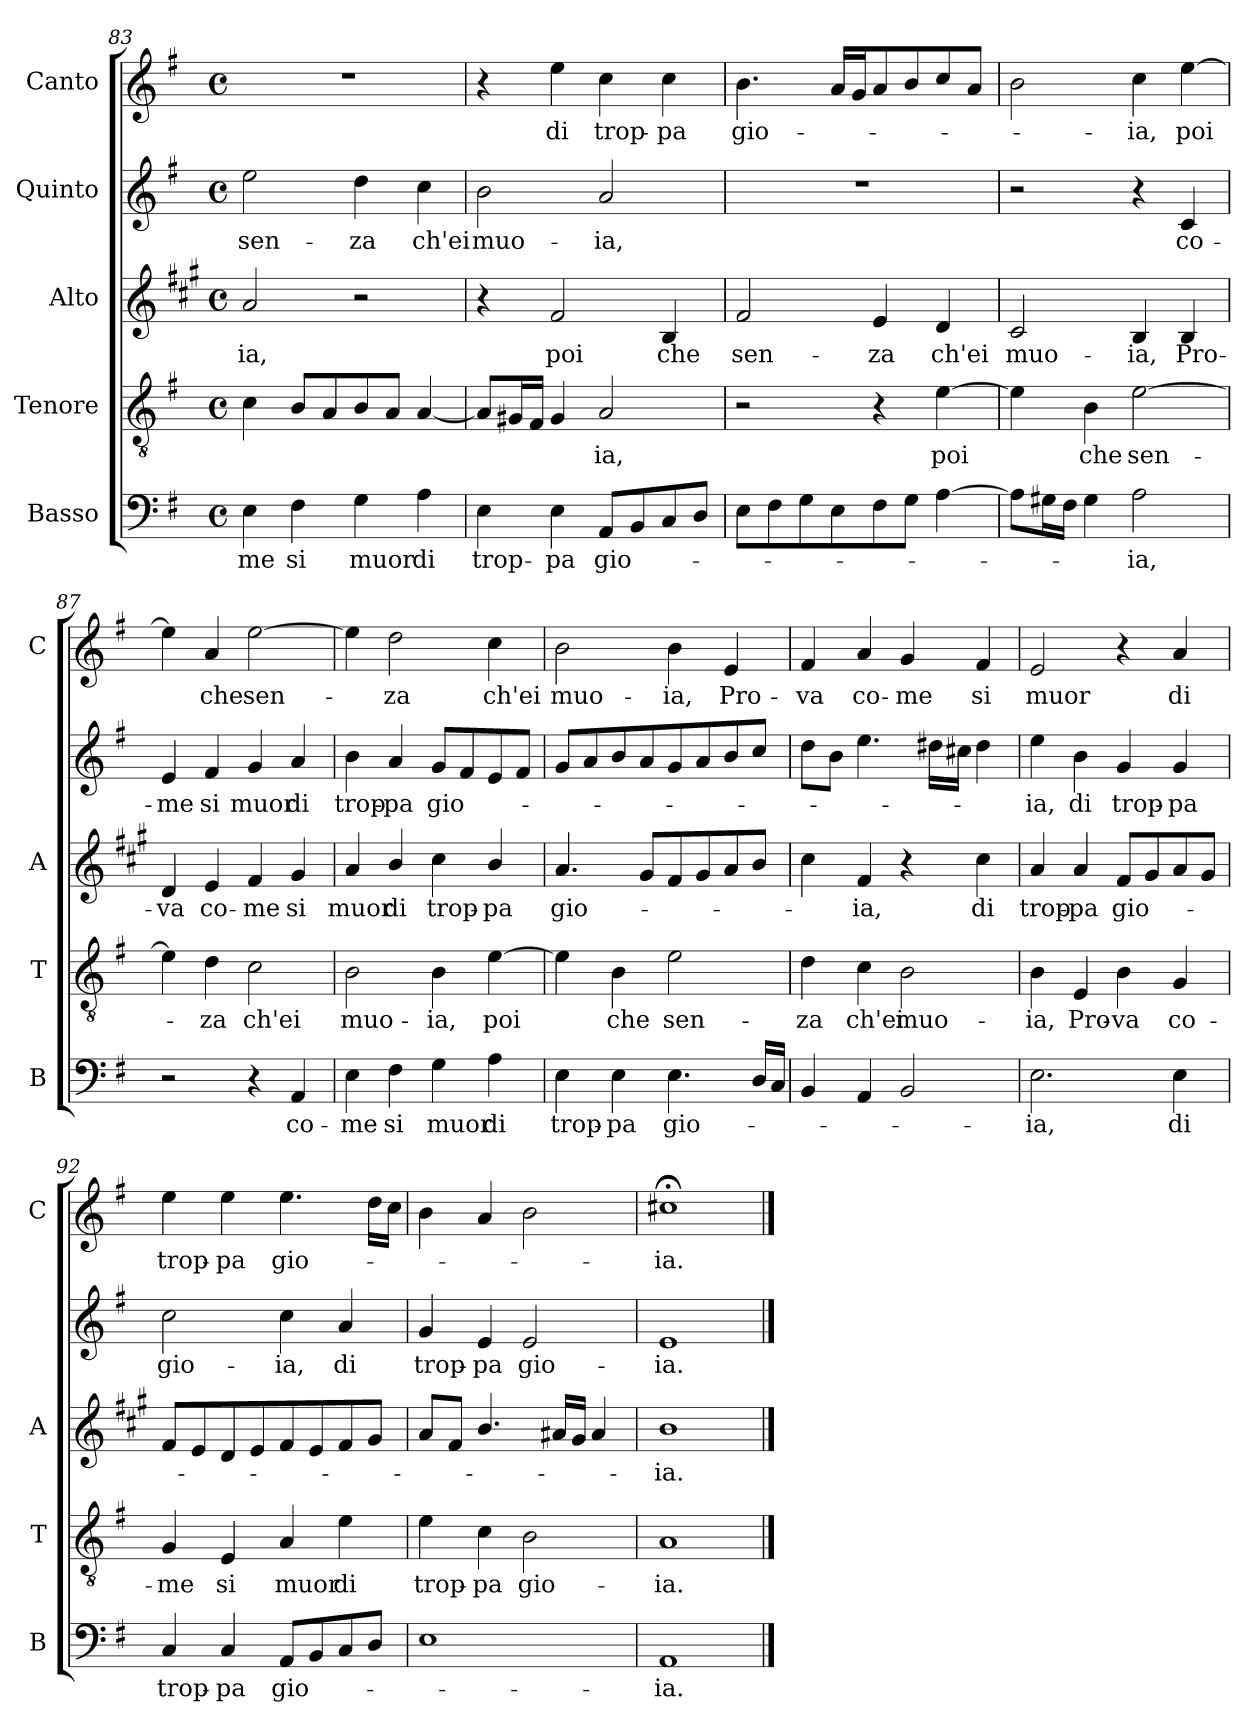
**kern	**text	**kern	**text	**kern	**text	**kern	**text	**kern	**text
*part5	*part5	*part4	*part4	*part3	*part3	*part2	*part2	*part1	*part1
*staff5	*staff5	*staff4	*staff4	*staff3	*staff3	*staff2	*staff2	*staff1	*staff1
*I"Basso	*	*I"Tenore	*	*I"Alto	*	*I"Quinto	*	*I"Canto	*
*I'B	*	*I'T	*	*I'A	*	*	*	*I'C	*
!!LO:LB:g=z
*clefF4	*	*clefGv2	*	*clefG2	*	*clefG2	*	*clefG2	*
*	*	*	*	*ITrd1c2	*	*	*	*	*
*k[f#]	*	*k[f#]	*	*k[f#]	*	*k[f#]	*	*k[f#]	*
*G:	*	*G:	*	*G:	*	*G:	*	*G:	*
*M4/4	*	*M4/4	*	*M4/4	*	*M4/4	*	*M4/4	*
*met(c)	*	*met(c)	*	*met(c)	*	*met(c)	*	*met(c)	*
=83	=83	=83	=83	=83	=83	=83	=83	=83	=83
!	!LO:LY:b	!	!	!	!LO:LY:b	!	!LO:LY:b	!	!
4E\	-me	4c\	.	2g/	-ia,	2ee\	sen-	1r	.
!	!LO:LY:b	!	!	!	!	!	!	!	!
4F#\	si	8B/L	.	.	.	.	.	.	.
.	.	8A/	.	.	.	.	.	.	.
!	!LO:LY:b	!	!	!	!	!	!LO:LY:b	!	!
4G\	muor	8B/	.	2r	.	4dd\	-za	.	.
.	.	8A/J	.	.	.	.	.	.	.
!	!LO:LY:b	!	!	!	!	!	!LO:LY:b	!	!
4A\	di	[4A/	.	.	.	4cc\	ch'ei	.	.
=84	=84	=84	=84	=84	=84	=84	=84	=84	=84
!	!LO:LY:b	!	!	!	!	!	!LO:LY:b	!	!
4E\	trop-	8A/L]	.	4r	.	2b\	muo-	4r	.
.	.	16G#X/L	.	.	.	.	.	.	.
.	.	16F#/JJ	.	.	.	.	.	.	.
!	!LO:LY:b	!	!	!	!LO:LY:b	!	!	!	!LO:LY:b
4E\	-pa	4G#/	.	2e/	poi	.	.	4ee\	di
!	!LO:LY:b	!	!LO:LY:b	!	!	!	!LO:LY:b	!	!LO:LY:b
8AA/L	gio-	2A/	-ia,	.	.	2a/	-ia,	4cc\	trop-
8BB/	.	.	.	.	.	.	.	.	.
!	!	!	!	!	!LO:LY:b	!	!	!	!LO:LY:b
8C/	.	.	.	4A/	che	.	.	4cc\	-pa
8D/J	.	.	.	.	.	.	.	.	.
=85	=85	=85	=85	=85	=85	=85	=85	=85	=85
!	!	!	!	!	!LO:LY:b	!	!	!	!LO:LY:b
8E\L	.	2r	.	2e/	sen-	1r	.	4.b\	gio-
8F#\	.	.	.	.	.	.	.	.	.
8G\	.	.	.	.	.	.	.	.	.
8E\	.	.	.	.	.	.	.	16a/LL	.
.	.	.	.	.	.	.	.	16g/J	.
!	!	!	!	!	!LO:LY:b	!	!	!	!
8F#\	.	4r	.	4d/	-za	.	.	8a/	.
8G\J	.	.	.	.	.	.	.	8b/	.
!	!	!	!LO:LY:b	!	!LO:LY:b	!	!	!	!
[4A\	.	[4e\	poi	4c/	ch'ei	.	.	8cc/	.
.	.	.	.	.	.	.	.	8a/J	.
=86	=86	=86	=86	=86	=86	=86	=86	=86	=86
!	!	!	!	!	!LO:LY:b	!	!	!	!
8A\L]	.	4e\]	.	2B/	muo-	2r	.	2b\	.
16G#X\L	.	.	.	.	.	.	.	.	.
16F#\JJ	.	.	.	.	.	.	.	.	.
!	!	!	!LO:LY:b	!	!	!	!	!	!
4G#\	.	4B\	che	.	.	.	.	.	.
!	!LO:LY:b	!	!LO:LY:b	!	!LO:LY:b	!	!	!	!LO:LY:b
2A\	-ia,	[2e\	sen-	4A/	-ia,	4r	.	4cc\	-ia,
!	!	!	!	!	!LO:LY:b	!	!LO:LY:b	!	!LO:LY:b
.	.	.	.	4A/	Pro-	4c/	co-	[4ee\	poi
=87	=87	=87	=87	=87	=87	=87	=87	=87	=87
!	!	!	!	!	!LO:LY:b	!	!LO:LY:b	!	!
2r	.	4e\]	.	4c/	-va	4e/	-me	4ee\]	.
!	!	!	!LO:LY:b	!	!LO:LY:b	!	!LO:LY:b	!	!LO:LY:b
.	.	4d\	-za	4d/	co-	4f#/	si	4a/	che
!	!	!	!LO:LY:b	!	!LO:LY:b	!	!LO:LY:b	!	!LO:LY:b
4r	.	2c\	ch'ei	4e/	-me	4g/	muor	[2ee\	sen-
!	!LO:LY:b	!	!	!	!LO:LY:b	!	!LO:LY:b	!	!
4AA/	co-	.	.	4f#/	si	4a/	di	.	.
=88	=88	=88	=88	=88	=88	=88	=88	=88	=88
!	!LO:LY:b	!	!LO:LY:b	!	!LO:LY:b	!	!LO:LY:b	!	!
4E\	-me	2B\	muo-	4g/	muor	4b\	trop-	4ee\]	.
!	!LO:LY:b	!	!	!	!LO:LY:b	!	!LO:LY:b	!	!LO:LY:b
4F#\	si	.	.	4a/	di	4a/	-pa	2dd\	-za
!	!LO:LY:b	!	!LO:LY:b	!	!LO:LY:b	!	!LO:LY:b	!	!
4G\	muor	4B\	-ia,	4b\	trop-	8g/L	gio-	.	.
.	.	.	.	.	.	8f#/	.	.	.
!	!LO:LY:b	!	!LO:LY:b	!	!LO:LY:b	!	!	!	!LO:LY:b
4A\	di	[4e\	poi	4a/	-pa	8e/	.	4cc\	ch'ei
.	.	.	.	.	.	8f#/J	.	.	.
!!LO:PB:g=z
=89	=89	=89	=89	=89	=89	=89	=89	=89	=89
!	!LO:LY:b	!	!	!	!LO:LY:b	!	!	!	!LO:LY:b
4E\	trop-	4e\]	.	4.g/	gio-	8g/L	.	2b\	muo-
.	.	.	.	.	.	8a/	.	.	.
!	!LO:LY:b	!	!LO:LY:b	!	!	!	!	!	!
4E\	-pa	4B\	che	.	.	8b/	.	.	.
.	.	.	.	8f#/L	.	8a/	.	.	.
!	!LO:LY:b	!	!LO:LY:b	!	!	!	!	!	!LO:LY:b
4.E\	gio-	2e\	sen-	8e/	.	8g/	.	4b\	-ia,
.	.	.	.	8f#/	.	8a/	.	.	.
!	!	!	!	!	!	!	!	!	!LO:LY:b
.	.	.	.	8g/	.	8b/	.	4e/	Pro-
16D/LL	.	.	.	8a/J	.	8cc/J	.	.	.
16C/JJ	.	.	.	.	.	.	.	.	.
=90	=90	=90	=90	=90	=90	=90	=90	=90	=90
!	!	!	!LO:LY:b	!	!	!	!	!	!LO:LY:b
4BB/	.	4d\	-za	4b\	.	8dd\L	.	4f#/	-va
.	.	.	.	.	.	8b\J	.	.	.
!	!	!	!LO:LY:b	!	!LO:LY:b	!	!	!	!LO:LY:b
4AA/	.	4c\	ch'ei	4e/	-ia,	4.ee\	.	4a/	co-
!	!	!	!LO:LY:b	!	!	!	!	!	!LO:LY:b
2BB/	.	2B\	muo-	4r	.	.	.	4g/	-me
.	.	.	.	.	.	16dd#X\LL	.	.	.
.	.	.	.	.	.	16cc#X\JJ	.	.	.
!	!	!	!	!	!LO:LY:b	!	!	!	!LO:LY:b
.	.	.	.	4b\	di	4dd#\	.	4f#/	si
=91	=91	=91	=91	=91	=91	=91	=91	=91	=91
!	!LO:LY:b	!	!LO:LY:b	!	!LO:LY:b	!	!LO:LY:b	!	!LO:LY:b
2.E\	-ia,	4B\	-ia,	4g/	trop-	4ee\	-ia,	2e/	muor
!	!	!	!LO:LY:b	!	!LO:LY:b	!	!LO:LY:b	!	!
.	.	4E/	Pro-	4g/	-pa	4b\	di	.	.
!	!	!	!LO:LY:b	!	!LO:LY:b	!	!LO:LY:b	!	!
.	.	4B\	-va	8e/L	gio-	4g/	trop-	4r	.
.	.	.	.	8f#/	.	.	.	.	.
!	!LO:LY:b	!	!LO:LY:b	!	!	!	!LO:LY:b	!	!LO:LY:b
4E\	di	4G/	co-	8g/	.	4g/	-pa	4a/	di
.	.	.	.	8f#/J	.	.	.	.	.
=92	=92	=92	=92	=92	=92	=92	=92	=92	=92
!	!LO:LY:b	!	!LO:LY:b	!	!	!	!LO:LY:b	!	!LO:LY:b
4C/	trop-	4G/	-me	8e/L	.	2cc\	gio-	4ee\	trop-
.	.	.	.	8d/	.	.	.	.	.
!	!LO:LY:b	!	!LO:LY:b	!	!	!	!	!	!LO:LY:b
4C/	-pa	4E/	si	8c/	.	.	.	4ee\	-pa
.	.	.	.	8d/	.	.	.	.	.
!	!LO:LY:b	!	!LO:LY:b	!	!	!	!LO:LY:b	!	!LO:LY:b
8AA/L	gio-	4A/	muor	8e/	.	4cc\	-ia,	4.ee\	gio-
8BB/	.	.	.	8d/	.	.	.	.	.
!	!	!	!LO:LY:b	!	!	!	!LO:LY:b	!	!
8C/	.	4e\	di	8e/	.	4a/	di	.	.
8D/J	.	.	.	8f#/J	.	.	.	16dd\LL	.
.	.	.	.	.	.	.	.	16cc\JJ	.
=93	=93	=93	=93	=93	=93	=93	=93	=93	=93
!	!	!	!LO:LY:b	!	!	!	!LO:LY:b	!	!
1E	.	4e\	trop-	8g/L	.	4g/	trop-	4b\	.
.	.	.	.	8e/J	.	.	.	.	.
!	!	!	!LO:LY:b	!	!	!	!LO:LY:b	!	!
.	.	4c\	-pa	4.a/	.	4e/	-pa	4a/	.
!	!	!	!LO:LY:b	!	!	!	!LO:LY:b	!	!
.	.	2B\	gio-	.	.	2e/	gio-	2b\	.
.	.	.	.	16g#X/LL	.	.	.	.	.
.	.	.	.	16f#/JJ	.	.	.	.	.
.	.	.	.	4g#/	.	.	.	.	.
=94	=94	=94	=94	=94	=94	=94	=94	=94	=94
!	!LO:LY:b	!	!LO:LY:b	!	!LO:LY:b	!	!LO:LY:b	!	!LO:LY:b
1AA	-ia.	1A	-ia.	1a	-ia.	1e	-ia.	1cc#X;<	-ia.
==	==	==	==	==	==	==	==	==	==
*-	*-	*-	*-	*-	*-	*-	*-	*-	*-
